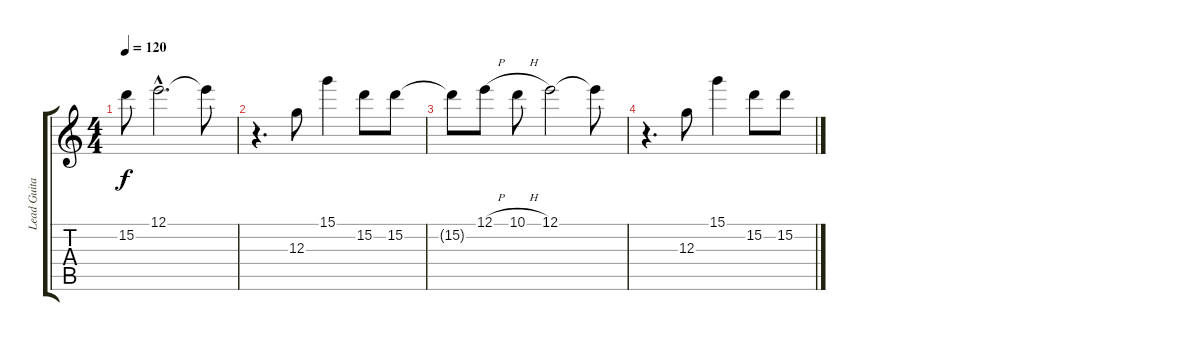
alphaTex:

\track ("Lead Guitar - Steve Howe" "Lead Guita") {instrument overdrivenguitar}
\staff {score tabs}
\tuning (E4 B3 G3 D3 A2 E2) {hide}
\ts (4 4)
\tempo 120
\clef g2
\ks c
15.2{t}.8{dy f} 12.1{hac}.2{d} 12.1{t}.8 |
r.4{d} 12.3.8 15.1.4 15.2.8 15.2.8 |
15.2{t}.8{volume 3} 12.1{h}.8 10.1{h}.8 12.1.2 12.1{t}.8 |
r.4{d} 12.3.8 15.1.4 15.2.8 15.2.8
